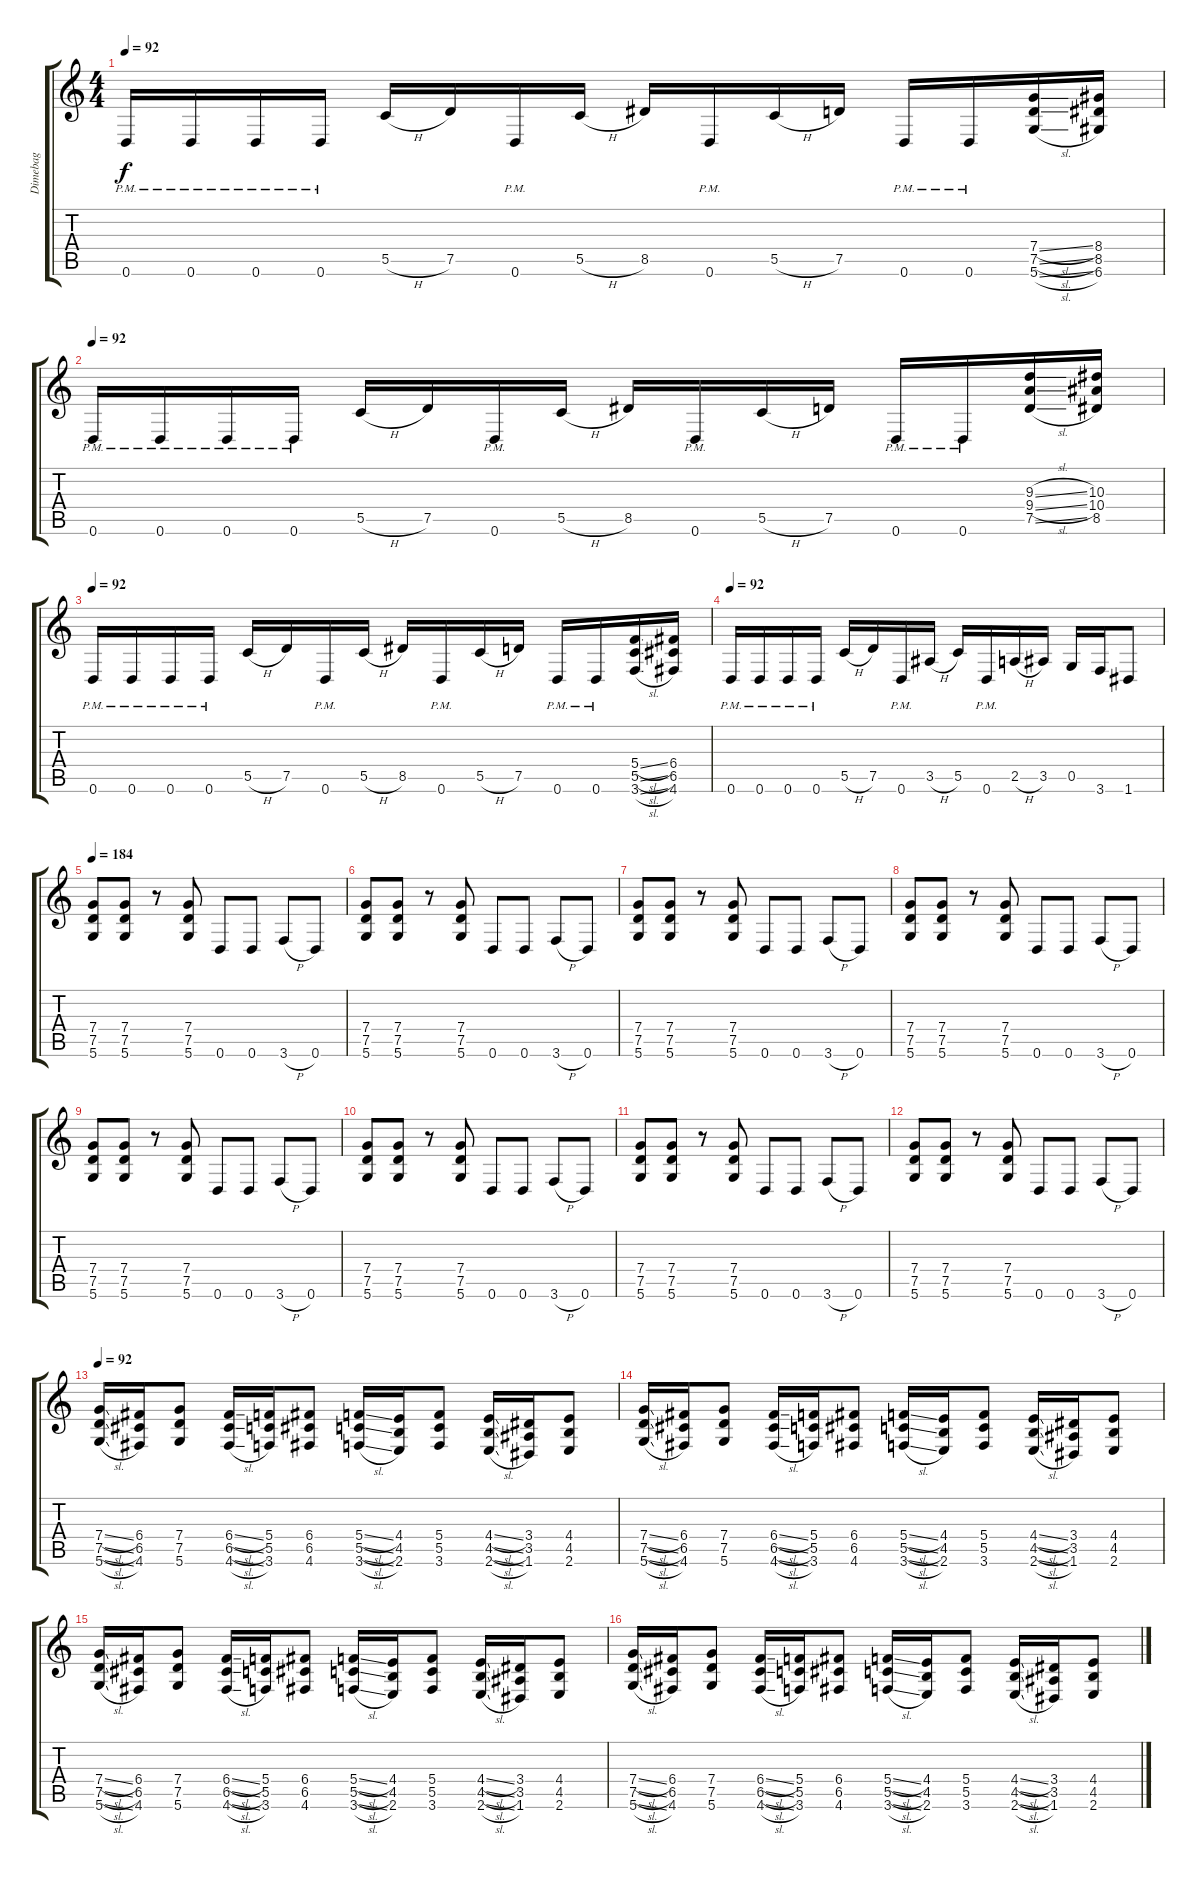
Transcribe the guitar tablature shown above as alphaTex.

\track ("Dimebag" "Dimebag") {instrument distortionguitar}
\staff {score tabs}
\tuning (D4 A3 F3 C3 G2 D2) {hide}
\ts (4 4)
\tempo 92
\clef g2
\ks c
0.6{pm}.16{dy f} 0.6{pm}.16 0.6{pm}.16 0.6{pm}.16 5.5{h}.16 7.5.16 0.6{pm}.16 5.5{h}.16 8.5.16 0.6{pm}.16 5.5{h}.16 7.5.16 0.6{pm}.16 0.6{pm}.16 (7.4{sl} 7.5{sl} 5.6{sl}).16 (8.4 8.5 6.6).16 |
\tempo 92
0.6{pm}.16 0.6{pm}.16 0.6{pm}.16 0.6{pm}.16 5.5{h}.16 7.5.16 0.6{pm}.16 5.5{h}.16 8.5.16 0.6{pm}.16 5.5{h}.16 7.5.16 0.6{pm}.16 0.6{pm}.16 (9.3{sl} 9.4{sl} 7.5{sl}).16 (10.3 10.4 8.5).16 |
\tempo 92
0.6{pm}.16 0.6{pm}.16 0.6{pm}.16 0.6{pm}.16 5.5{h}.16 7.5.16 0.6{pm}.16 5.5{h}.16 8.5.16 0.6{pm}.16 5.5{h}.16 7.5.16 0.6{pm}.16 0.6{pm}.16 (5.4{sl} 5.5{sl} 3.6{sl}).16 (6.4 6.5 4.6).16 |
\tempo 92
0.6{pm}.16 0.6{pm}.16 0.6{pm}.16 0.6{pm}.16 5.5{h}.16 7.5.16 0.6{pm}.16 3.5{h}.16 5.5.16 0.6{pm}.16 2.5{h}.16 3.5.16 0.5.16 3.6.16 1.6.8 |
\tempo 184
(7.4 7.5 5.6).8 (7.4 7.5 5.6).8 r.8 (7.4 7.5 5.6).8 0.6.8 0.6.8 3.6{h}.8 0.6.8 |
(7.4 7.5 5.6).8 (7.4 7.5 5.6).8 r.8 (7.4 7.5 5.6).8 0.6.8 0.6.8 3.6{h}.8 0.6.8 |
(7.4 7.5 5.6).8 (7.4 7.5 5.6).8 r.8 (7.4 7.5 5.6).8 0.6.8 0.6.8 3.6{h}.8 0.6.8 |
(7.4 7.5 5.6).8 (7.4 7.5 5.6).8 r.8 (7.4 7.5 5.6).8 0.6.8 0.6.8 3.6{h}.8 0.6.8 |
(7.4 7.5 5.6).8 (7.4 7.5 5.6).8 r.8 (7.4 7.5 5.6).8 0.6.8 0.6.8 3.6{h}.8 0.6.8 |
(7.4 7.5 5.6).8 (7.4 7.5 5.6).8 r.8 (7.4 7.5 5.6).8 0.6.8 0.6.8 3.6{h}.8 0.6.8 |
(7.4 7.5 5.6).8 (7.4 7.5 5.6).8 r.8 (7.4 7.5 5.6).8 0.6.8 0.6.8 3.6{h}.8 0.6.8 |
(7.4 7.5 5.6).8 (7.4 7.5 5.6).8 r.8 (7.4 7.5 5.6).8 0.6.8 0.6.8 3.6{h}.8 0.6.8 |
\tempo 92
(7.4{sl} 7.5{sl} 5.6{sl}).16 (6.4 6.5 4.6).16 (7.4 7.5 5.6).8 (6.4{sl} 6.5{sl} 4.6{sl}).16 (5.4 5.5 3.6).16 (6.4 6.5 4.6).8 (5.4{sl} 5.5{sl} 3.6{sl}).16 (4.4 4.5 2.6).16 (5.4 5.5 3.6).8 (4.4{sl} 4.5{sl} 2.6{sl}).16 (3.4 3.5 1.6).16 (4.4 4.5 2.6).8 |
(7.4{sl} 7.5{sl} 5.6{sl}).16 (6.4 6.5 4.6).16 (7.4 7.5 5.6).8 (6.4{sl} 6.5{sl} 4.6{sl}).16 (5.4 5.5 3.6).16 (6.4 6.5 4.6).8 (5.4{sl} 5.5{sl} 3.6{sl}).16 (4.4 4.5 2.6).16 (5.4 5.5 3.6).8 (4.4{sl} 4.5{sl} 2.6{sl}).16 (3.4 3.5 1.6).16 (4.4 4.5 2.6).8 |
(7.4{sl} 7.5{sl} 5.6{sl}).16 (6.4 6.5 4.6).16 (7.4 7.5 5.6).8 (6.4{sl} 6.5{sl} 4.6{sl}).16 (5.4 5.5 3.6).16 (6.4 6.5 4.6).8 (5.4{sl} 5.5{sl} 3.6{sl}).16 (4.4 4.5 2.6).16 (5.4 5.5 3.6).8 (4.4{sl} 4.5{sl} 2.6{sl}).16 (3.4 3.5 1.6).16 (4.4 4.5 2.6).8 |
(7.4{sl} 7.5{sl} 5.6{sl}).16 (6.4 6.5 4.6).16 (7.4 7.5 5.6).8 (6.4{sl} 6.5{sl} 4.6{sl}).16 (5.4 5.5 3.6).16 (6.4 6.5 4.6).8 (5.4{sl} 5.5{sl} 3.6{sl}).16 (4.4 4.5 2.6).16 (5.4 5.5 3.6).8 (4.4{sl} 4.5{sl} 2.6{sl}).16 (3.4 3.5 1.6).16 (4.4 4.5 2.6).8
